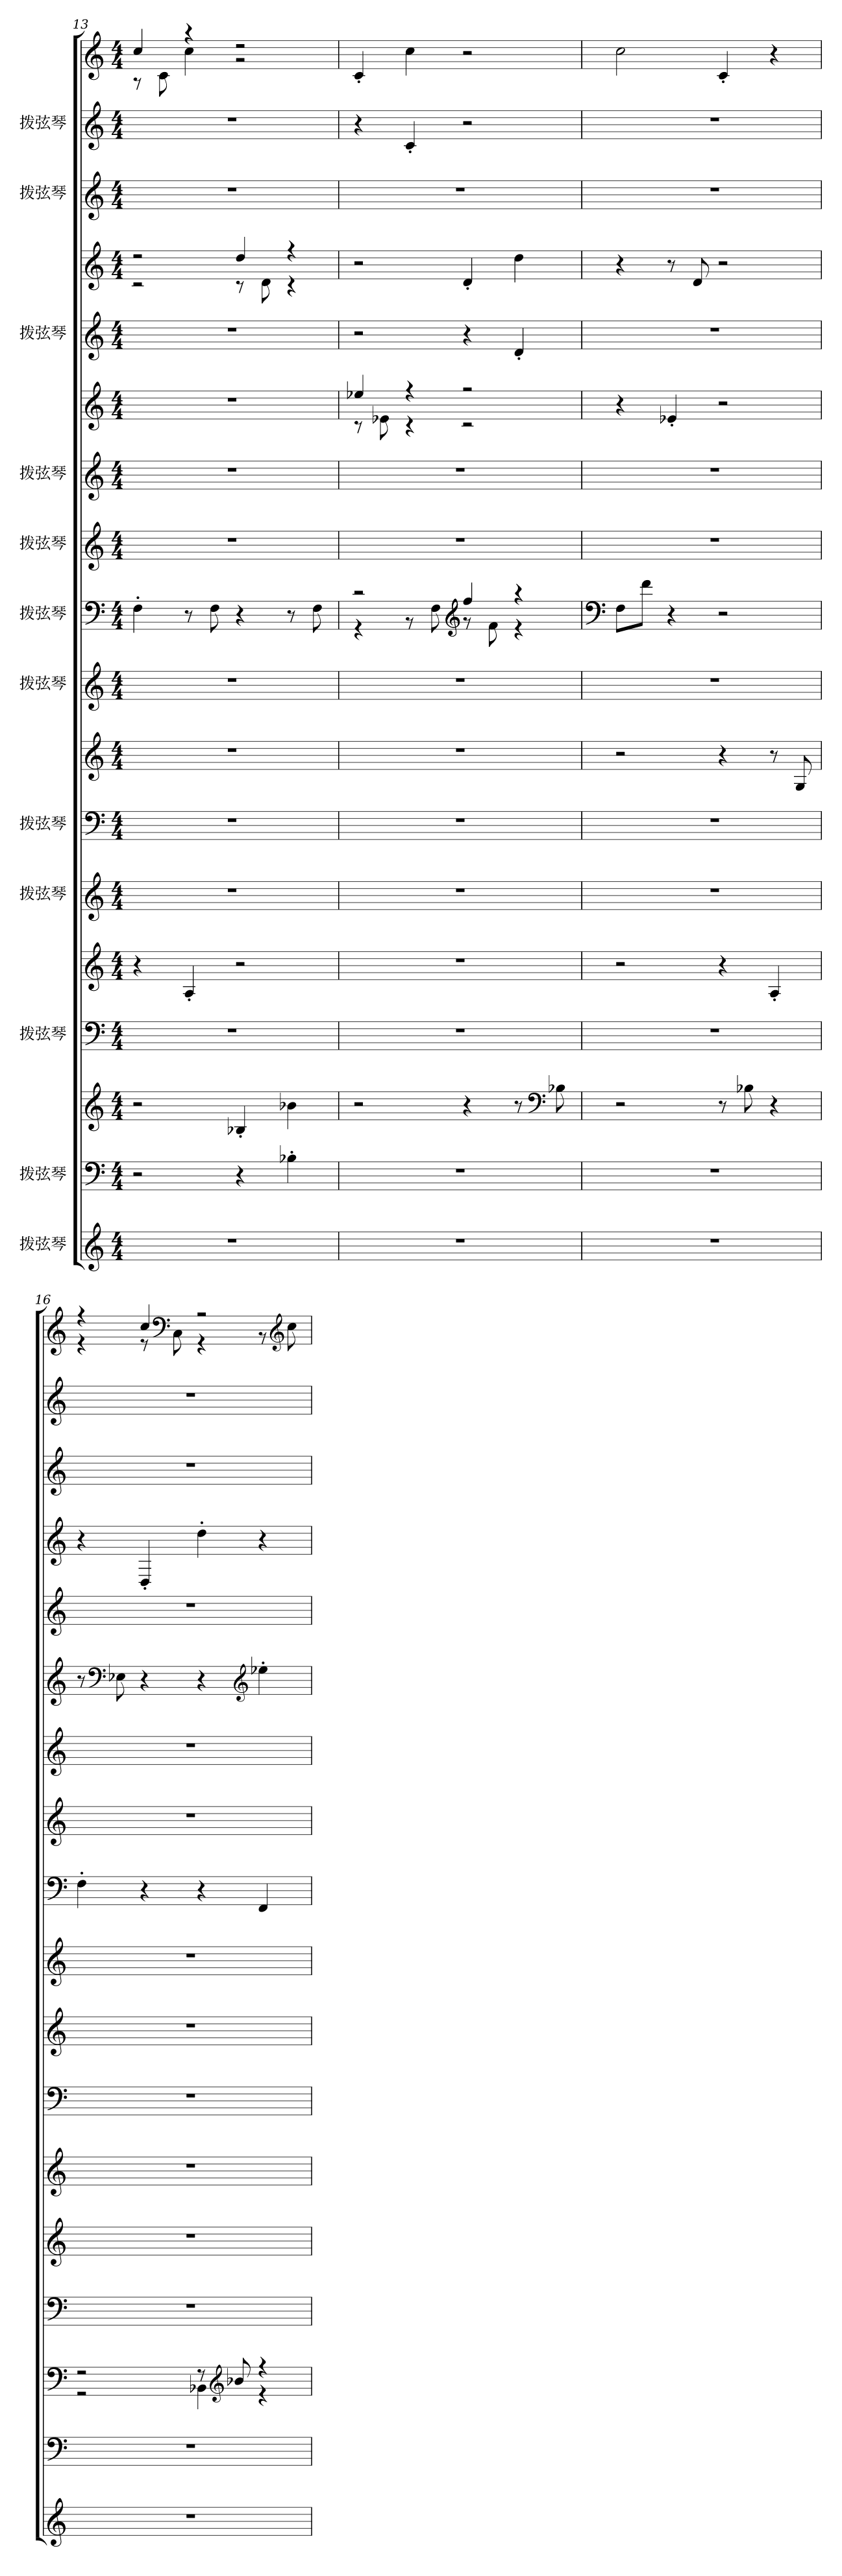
**kern	**kern	**kern	**kern	**kern	**kern	**kern	**kern	**kern	**kern	**kern	**kern	**kern	**kern	**kern	**kern	**kern	**kern
*part12	*part11	*part11	*part10	*part10	*part9	*part8	*part8	*part7	*part6	*part5	*part4	*part4	*part3	*part3	*part2	*part1	*part1
*staff18	*staff17	*staff16	*staff15	*staff14	*staff13	*staff12	*staff11	*staff10	*staff9	*staff8	*staff7	*staff6	*staff5	*staff4	*staff3	*staff2	*staff1
*I"拨弦琴	*I"拨弦琴	*	*I"拨弦琴	*	*I"拨弦琴	*I"拨弦琴	*	*I"拨弦琴	*I"拨弦琴	*I"拨弦琴	*I"拨弦琴	*	*I"拨弦琴	*	*I"拨弦琴	*I"拨弦琴	*
*clefG2	*clefF4	*clefG2	*clefF4	*clefG2	*clefG2	*clefF4	*clefG2	*clefG2	*clefF4	*clefG2	*clefG2	*clefG2	*clefG2	*clefG2	*clefG2	*clefG2	*clefG2
*k[]	*k[]	*k[]	*k[]	*k[]	*k[]	*k[]	*k[]	*k[]	*k[]	*k[]	*k[]	*k[]	*k[]	*k[]	*k[]	*k[]	*k[]
*M4/4	*M4/4	*M4/4	*M4/4	*M4/4	*M4/4	*M4/4	*M4/4	*M4/4	*M4/4	*M4/4	*M4/4	*M4/4	*M4/4	*M4/4	*M4/4	*M4/4	*M4/4
=13	=13	=13	=13	=13	=13	=13	=13	=13	=13	=13	=13	=13	=13	=13	=13	=13	=13
*	*	*	*	*	*	*	*	*	*	*	*	*	*	*^	*	*	*^
1r	2r	2r	1r	4r	1r	1r	1r	1r	4F'\	1r	1r	1r	1r	2r	2r	1r	1r	4cc/	8r
.	.	.	.	.	.	.	.	.	.	.	.	.	.	.	.	.	.	.	8c\
.	.	.	.	4A'/	.	.	.	.	8r	.	.	.	.	.	.	.	.	4r	4cc\
.	.	.	.	.	.	.	.	.	8F\	.	.	.	.	.	.	.	.	.	.
.	4r	4B-X'/	.	2r	.	.	.	.	4r	.	.	.	.	4dd/	8r	.	.	2r	2r
.	.	.	.	.	.	.	.	.	.	.	.	.	.	.	8d\	.	.	.	.
.	4B-X'\	4b-X\	.	.	.	.	.	.	8r	.	.	.	.	4r	4r	.	.	.	.
.	.	.	.	.	.	.	.	.	8F\	.	.	.	.	.	.	.	.	.	.
*	*	*	*	*	*	*	*	*	*	*	*	*	*	*v	*v	*	*	*v	*v
!!LO:PB:g=z
=14	=14	=14	=14	=14	=14	=14	=14	=14	=14	=14	=14	=14	=14	=14	=14	=14	=14
*	*	*	*	*	*	*	*	*	*^	*	*	*^	*	*	*	*	*
1r	1r	2r	1r	1r	1r	1r	1r	1r	2r	4r	1r	1r	4ee-X/	8r	2r	2r	1r	4r	4c'/
.	.	.	.	.	.	.	.	.	.	.	.	.	.	8e-X\	.	.	.	.	.
.	.	.	.	.	.	.	.	.	.	8r	.	.	4r	4r	.	.	.	4c'/	4cc\
.	.	.	.	.	.	.	.	.	.	8F\	.	.	.	.	.	.	.	.	.
*	*	*	*	*	*	*	*	*	*clefG2	*	*	*	*	*	*	*	*	*	*
.	.	4r	.	.	.	.	.	.	4ff/	8r	.	.	2r	2r	4r	4d'/	.	2r	2r
.	.	.	.	.	.	.	.	.	.	8f\	.	.	.	.	.	.	.	.	.
.	.	8r	.	.	.	.	.	.	4r	4r	.	.	.	.	4d'/	4dd\	.	.	.
*	*	*clefF4	*	*	*	*	*	*	*	*	*	*	*	*	*	*	*	*	*
.	.	8B-X\	.	.	.	.	.	.	.	.	.	.	.	.	.	.	.	.	.
*	*	*	*	*	*	*	*	*	*v	*v	*	*	*v	*v	*	*	*	*	*
=15	=15	=15	=15	=15	=15	=15	=15	=15	=15	=15	=15	=15	=15	=15	=15	=15	=15
*	*	*	*	*	*	*	*	*	*clefF4	*	*	*	*	*	*	*	*
1r	1r	2r	1r	2r	1r	1r	2r	1r	8F\L	1r	1r	4r	1r	4r	1r	1r	2cc\
.	.	.	.	.	.	.	.	.	8f\J	.	.	.	.	.	.	.	.
.	.	.	.	.	.	.	.	.	4r	.	.	4e-X'/	.	8r	.	.	.
.	.	.	.	.	.	.	.	.	.	.	.	.	.	8d/	.	.	.
.	.	8r	.	4r	.	.	4r	.	2r	.	.	2r	.	2r	.	.	4c'/
.	.	8B-X\	.	.	.	.	.	.	.	.	.	.	.	.	.	.	.
.	.	4r	.	4A'/	.	.	8r	.	.	.	.	.	.	.	.	.	4r
.	.	.	.	.	.	.	8G/	.	.	.	.	.	.	.	.	.	.
=16	=16	=16	=16	=16	=16	=16	=16	=16	=16	=16	=16	=16	=16	=16	=16	=16	=16
*	*	*^	*	*	*	*	*	*	*	*	*	*	*	*	*	*	*^
1r	1r	2r	2r	1r	1r	1r	1r	1r	1r	4F'\	1r	1r	8r	1r	4r	1r	1r	4r	4r
*	*	*	*	*	*	*	*	*	*	*	*	*	*clefF4	*	*	*	*	*	*
.	.	.	.	.	.	.	.	.	.	.	.	.	8E-X\	.	.	.	.	.	.
.	.	.	.	.	.	.	.	.	.	4r	.	.	4r	.	4D'/	.	.	4cc/	8r
*	*	*	*	*	*	*	*	*	*	*	*	*	*	*	*	*	*	*clefF4	*
.	.	.	.	.	.	.	.	.	.	.	.	.	.	.	.	.	.	.	8C\
.	.	8r	4BB-X\	.	.	.	.	.	.	4r	.	.	4r	.	4dd'\	.	.	2r	4r
*	*	*clefG2	*	*	*	*	*	*	*	*	*	*	*	*	*	*	*	*	*
.	.	8b-X/	.	.	.	.	.	.	.	.	.	.	.	.	.	.	.	.	.
*	*	*	*	*	*	*	*	*	*	*	*	*	*clefG2	*	*	*	*	*	*
.	.	4r	4r	.	.	.	.	.	.	4FF/	.	.	4ee-X'\	.	4r	.	.	.	8r
*	*	*	*	*	*	*	*	*	*	*	*	*	*	*	*	*	*	*clefG2	*
.	.	.	.	.	.	.	.	.	.	.	.	.	.	.	.	.	.	.	8cc\
*	*	*v	*v	*	*	*	*	*	*	*	*	*	*	*	*	*	*	*v	*v
=	=	=	=	=	=	=	=	=	=	=	=	=	=	=	=	=	=
*-	*-	*-	*-	*-	*-	*-	*-	*-	*-	*-	*-	*-	*-	*-	*-	*-	*-
